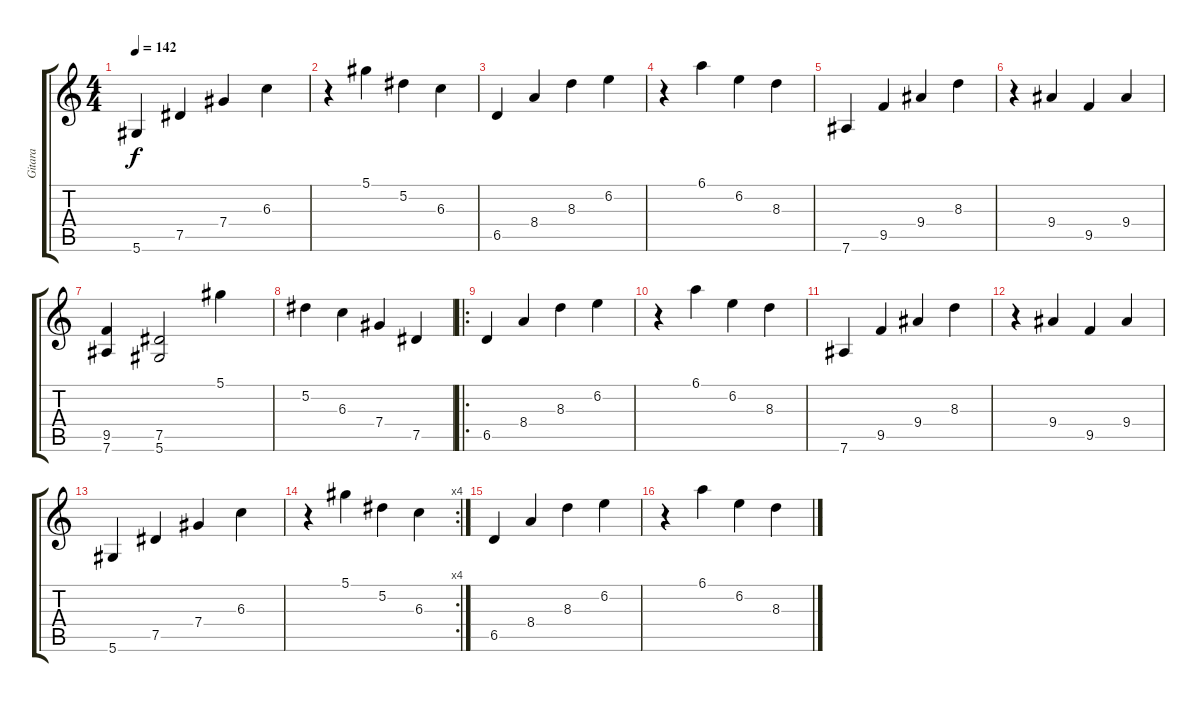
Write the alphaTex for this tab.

\track ("Gitara" "Gitara") {instrument distortionguitar}
\staff {score tabs}
\tuning (Eb4 Bb3 Gb3 Db3 Ab2 Eb2) {hide}
\ts (4 4)
\tempo 142
\clef g2
\ks c
5.6.4{dy f} 7.5.4 7.4.4 6.3.4 |
r.4 5.1.4 5.2.4 6.3.4 |
6.5.4 8.4.4 8.3.4 6.2.4 |
r.4 6.1.4 6.2.4 8.3.4 |
7.6.4 9.5.4 9.4.4 8.3.4 |
r.4 9.4.4 9.5.4 9.4.4 |
(9.5 7.6).4 (7.5 5.6).2 5.1.4 |
5.2.4 6.3.4 7.4.4 7.5.4 |
\ro
6.5.4 8.4.4 8.3.4 6.2.4 |
r.4 6.1.4 6.2.4 8.3.4 |
7.6.4 9.5.4 9.4.4 8.3.4 |
r.4 9.4.4 9.5.4 9.4.4 |
5.6.4 7.5.4 7.4.4 6.3.4 |
\rc 4
r.4 5.1.4 5.2.4 6.3.4 |
6.5.4 8.4.4 8.3.4 6.2.4 |
r.4 6.1.4 6.2.4 8.3.4
